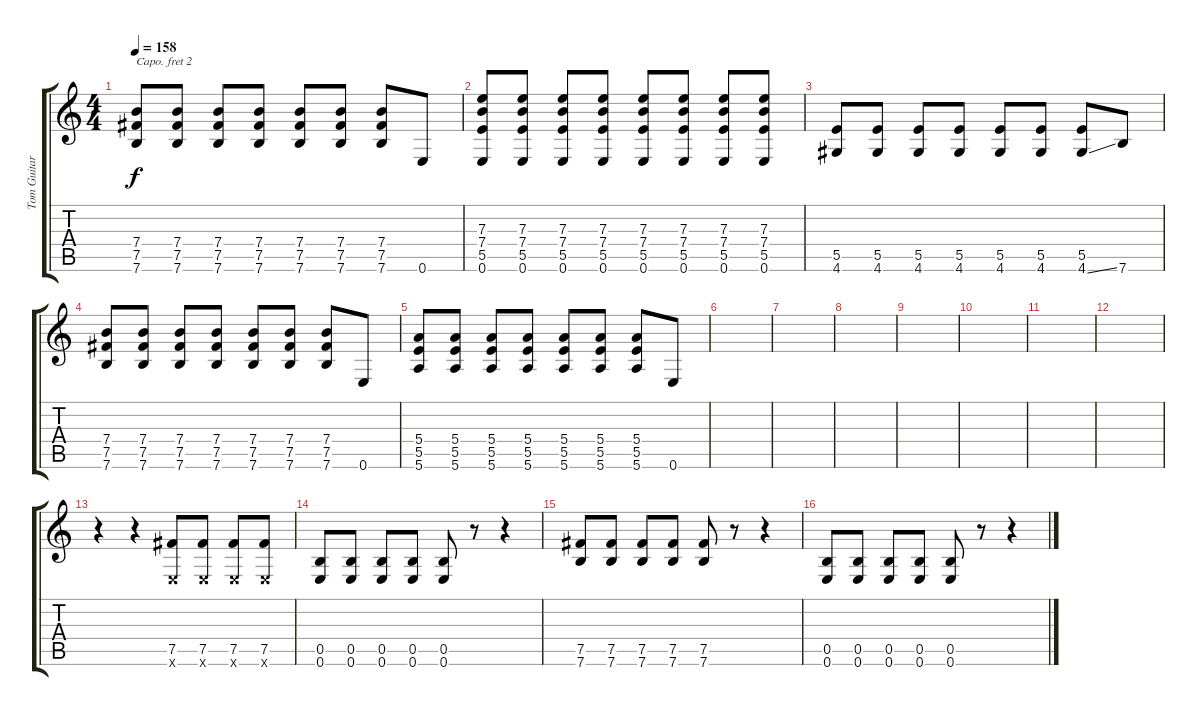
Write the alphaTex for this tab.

\track ("Tom Guitar Distorsion1" "Tom Guitar") {instrument distortionguitar}
\staff {score tabs}
\capo 2
\tuning (E4 B3 G3 D3 A2 D2) {hide}
\ts (4 4)
\tempo 158
\clef g2
\ks c
(7.4 7.5 7.6).8{dy f} (7.4 7.5 7.6).8 (7.4 7.5 7.6).8 (7.4 7.5 7.6).8 (7.4 7.5 7.6).8 (7.4 7.5 7.6).8 (7.4 7.5 7.6).8 0.6.8 |
(7.3 7.4 5.5 0.6).8 (7.3 7.4 5.5 0.6).8 (7.3 7.4 5.5 0.6).8 (7.3 7.4 5.5 0.6).8 (7.3 7.4 5.5 0.6).8 (7.3 7.4 5.5 0.6).8 (7.3 7.4 5.5 0.6).8 (7.3 7.4 5.5 0.6).8 |
(5.5 4.6).8 (5.5 4.6).8 (5.5 4.6).8 (5.5 4.6).8 (5.5 4.6).8 (5.5 4.6).8 (5.5 4.6{ss}).8 7.6.8 |
(7.4 7.5 7.6).8 (7.4 7.5 7.6).8 (7.4 7.5 7.6).8 (7.4 7.5 7.6).8 (7.4 7.5 7.6).8 (7.4 7.5 7.6).8 (7.4 7.5 7.6).8 0.6.8 |
(5.4 5.5 5.6).8 (5.4 5.5 5.6).8 (5.4 5.5 5.6).8 (5.4 5.5 5.6).8 (5.4 5.5 5.6).8 (5.4 5.5 5.6).8 (5.4 5.5 5.6).8 0.6.8 |
|
|
|
|
|
|
|
r.4 r.4 (7.5 0.6{x}).8 (7.5 0.6{x}).8 (7.5 0.6{x}).8 (7.5 0.6{x}).8 |
(0.5 0.6).8 (0.5 0.6).8 (0.5 0.6).8 (0.5 0.6).8 (0.5 0.6).8 r.8 r.4 |
(7.5 7.6).8 (7.5 7.6).8 (7.5 7.6).8 (7.5 7.6).8 (7.5 7.6).8 r.8 r.4 |
(0.5 0.6).8 (0.5 0.6).8 (0.5 0.6).8 (0.5 0.6).8 (0.5 0.6).8 r.8 r.4
